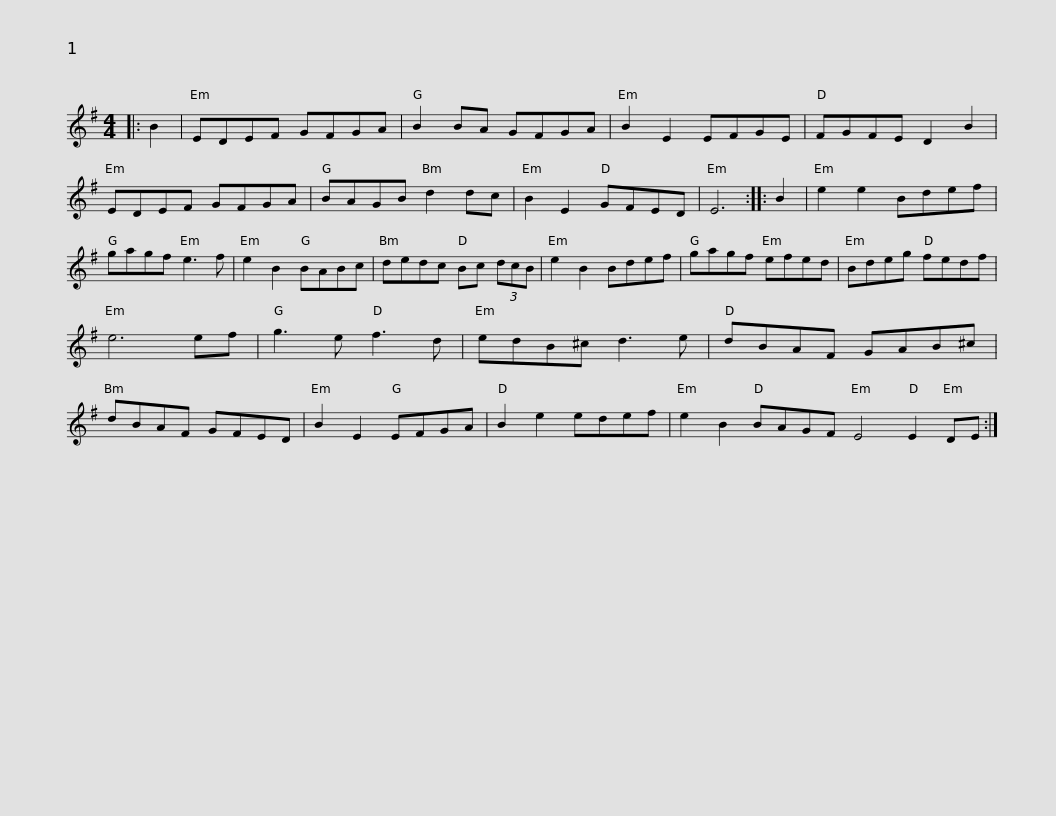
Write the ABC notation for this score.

X:1
L:1/8
M:4/4
I:linebreak $
K:Emin
V:1 treble
V:1
|: B2 | EDEF GFGA | B2 BA GFGA | B2 E2 EFGE | FGFE D2 B2 |$ %5
 EDEF GFGA | BAGB d2 dc | B2 E2 GFED | E6 ::$ B2 | %10
 e2 e2 Bdef | gagf e3 f | e2 B2 BABc | dedc Bc (3dcB |$ e2 B2 Bdef | %15
 gagf efed | Bdeg fedf | e6 ef |$ g3 e f3 d | edB^c d3 e | %20
 dBAF GAB^c | dBAF GFED |$ B2 E2 EFGA | B2 e2 edef | e2 B2 BAGF E4 E2 DE :| %25
